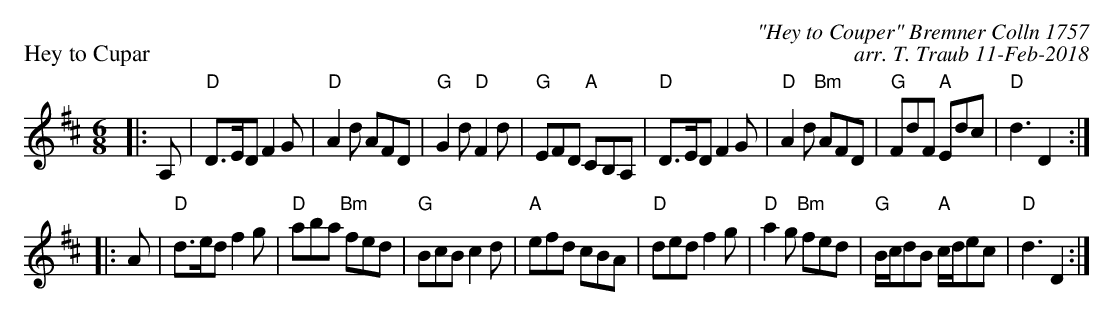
X:1
P: Hey to Cupar
M: 6/8
L: 1/8
C: "Hey to Couper" Bremner Colln 1757
C: arr. T. Traub 11-Feb-2018
K: D
|: A,|"D"D>ED F2 G|"D"A2 d AFD|"G"G2 d "D"F2 d|"G"EFD "A"CB,A,|"D"D>ED F2 G|"D"A2 d "Bm"AFD|"G"FdF "A"Edc|"D"d3 D2:|
|: A |"D"d>ed f2 g|"D"aba "Bm"fed|"G"BcB c2 d|"A"efd cBA|"D"ded f2 g|"D"a2 g "Bm"fed | "G"B/c/dB "A"c/d/ec|"D"d3 D2 :|
